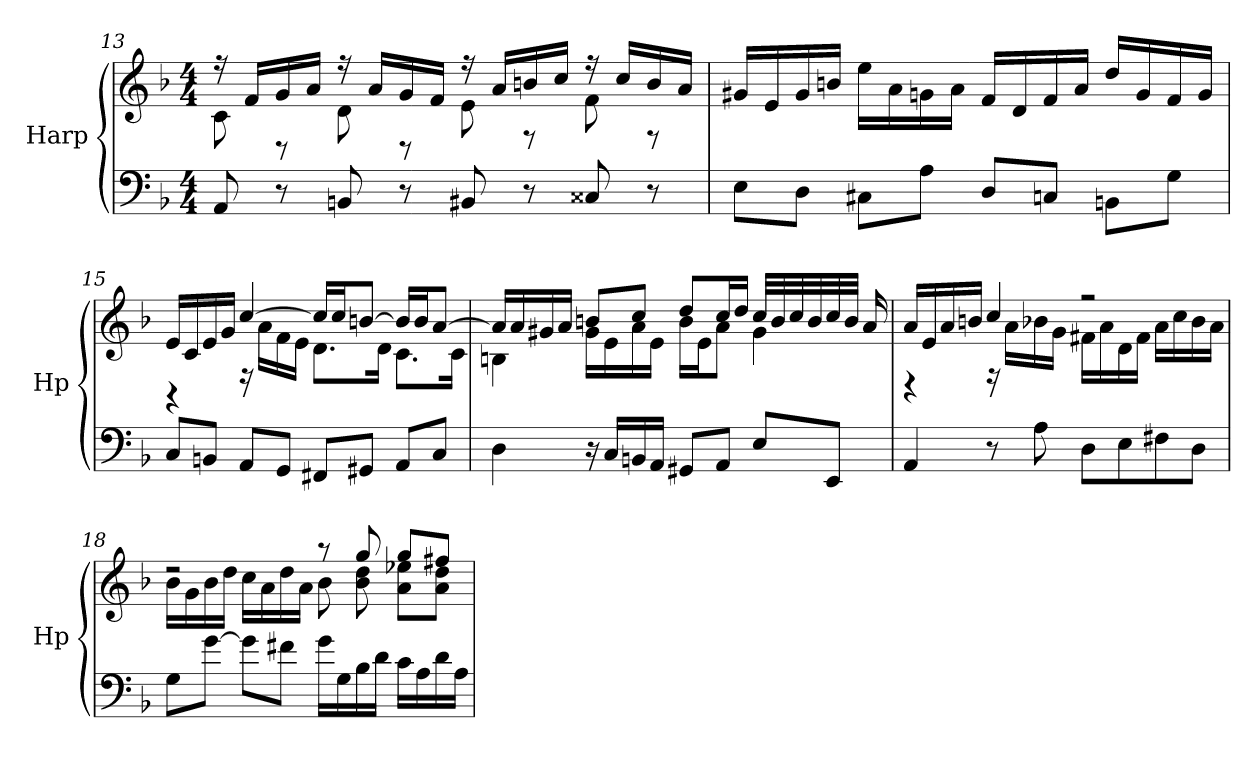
**kern	**kern
*part1	*part1
*staff2	*staff1
*I"Harp	*
*I'Hp	*
!!LO:LB:g=z
*clefF4	*clefG2
*k[b-]	*k[b-]
*M4/4	*M4/4
=13	=13
*	*^
8AA/	16r	8c\
.	16f/LL	.
8r	16g/	8rD
.	16a/JJ	.
8BBn/	16r	8d\
.	16a/LL	.
8r	16g/	8rD
.	16f/JJ	.
8BB#X/	16r	8e\
.	16a/LL	.
8r	16bn/	8rF
.	16cc/JJ	.
8C##X/	16r	8f\
.	16cc/LL	.
8r	16b/	8rF
.	16a/JJ	.
*	*v	*v
=14	=14
8E\L	16g#X/LL
.	16e/
8D\J	16g#/
.	16bn/JJ
8C#X\L	16ee\LL
.	16a\
8A\J	16gn\
.	16a\JJ
8D/L	16f/LL
.	16d/
8Cn/J	16f/
.	16a/JJ
8BBn\L	16dd/LL
.	16g/
8G\J	16f/
.	16g/JJ
!!LO:LB:g=z
=15	=15
*	*^
8C/L	16e/LL	4rBB
.	16c/	.
8BBn/J	16e/	.
.	16g/JJ	.
8AA/L	[4cc/	16rF
.	.	16a\LL
8GG/J	.	16f\
.	.	16e\JJ
8FF#X/L	16cc/LL]	8.d\L
.	16cc/J	.
8GG#X/J	[8bn/J	.
.	.	16d\Jk
8AA/L	16b/LL]	8.c\L
.	16b/J	.
8C/J	[8a/J	.
.	.	16c\Jk
=16	=16	=16
4D\	16a/LL]	4Bn\
.	16a/	.
.	16g#X/	.
.	16a/JJ	.
16r	8bn/L	16g#\LL
16C/LL	.	16e\
16BBn/	8cc/J	16a\
16AA/JJ	.	16e\JJ
8GG#X/L	8dd/L	16b\LL
.	.	16e\J
8AA/J	16cc/L	8a\J
.	16dd/JJ	.
8E/L	32cc/LLL	4g#\
.	32b/	.
.	32cc/	.
.	32b/	.
8EE/J	32cc/	.
.	32b/JJJ	.
.	16a/	.
!!LO:LB:g=z	!!
=17	=17	=17
4AA/	16a/LL	4rD
.	16e/	.
.	16a/	.
.	16bn/JJ	.
8r	4cc/	16rF
.	.	16a\LL
8A\	.	16b-X\
.	.	16g\JJ
8D\L	2r	16f#X\LL
.	.	16a\
8E\	.	16d\
.	.	16f#\JJ
8F#X\	.	16a\LL
.	.	16cc\
8D\J	.	16b-\
.	.	16a\JJ
=18	=18	=18
8G\L	2rdd	16b-\LL
.	.	16g\
[8g\J	.	16b-\
.	.	16dd\JJ
8g\L]	.	16cc\LL
.	.	16a\
8f#X\J	.	16dd\
.	.	16a\JJ
16g\LL	8r	8b-\
16G\	.	.
16B-\	8gg/	8b-\ 8dd\
16d\JJ	.	.
16c\LL	8gg/L	8a\ 8ee-X\L
16A\	.	.
16d\	8ff#X/J	8a\ 8dd\J
16A\JJ	.	.
*	*v	*v
=	=
*-	*-
